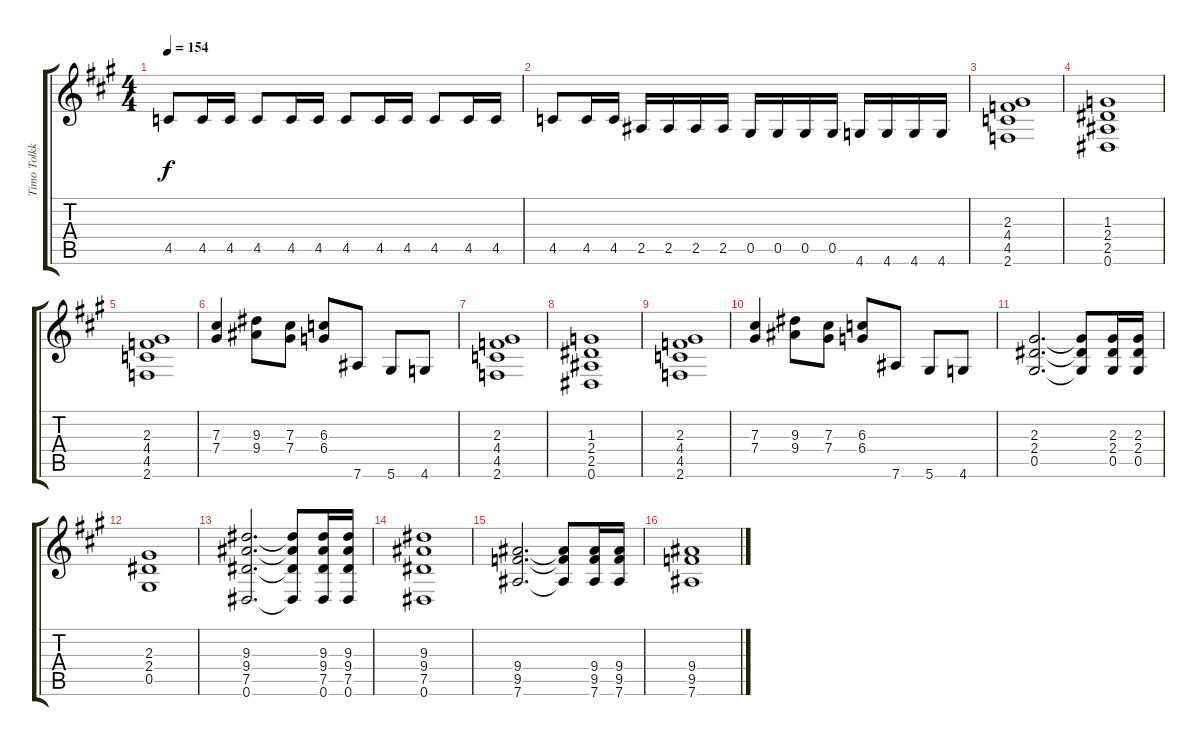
\track ("Timo Tolkki I" "Timo Tolkk") {instrument distortionguitar}
\staff {score tabs}
\tuning (Eb4 Bb3 Gb3 Db3 Ab2 Eb2) {hide}
\ts (4 4)
\tempo 154
\clef g2
\ks a
4.5.8{dy f} 4.5.16 4.5.16 4.5.8 4.5.16 4.5.16 4.5.8 4.5.16 4.5.16 4.5.8 4.5.16 4.5.16 |
4.5.8 4.5.16 4.5.16 2.5.16 2.5.16 2.5.16 2.5.16 0.5.16 0.5.16 0.5.16 0.5.16 4.6.16 4.6.16 4.6.16 4.6.16 |
(2.3 4.4 4.5 2.6).1 |
(1.3 2.4 2.5 0.6).1 |
(2.3 4.4 4.5 2.6).1 |
(7.3 7.4).4 (9.3 9.4).8 (7.3 7.4).8 (6.3 6.4).8 7.6.8 5.6.8 4.6.8 |
(2.3 4.4 4.5 2.6).1 |
(1.3 2.4 2.5 0.6).1 |
(2.3 4.4 4.5 2.6).1 |
(7.3 7.4).4 (9.3 9.4).8 (7.3 7.4).8 (6.3 6.4).8 7.6.8 5.6.8 4.6.8 |
(2.3 2.4 0.5).2{d} (2.3{t} 2.4{t} 0.5{t}).8 (2.3 2.4 0.5).16 (2.3 2.4 0.5).16 |
(2.3 2.4 0.5).1 |
(9.3 9.4 7.5 0.6).2{d} (9.3{t} 9.4{t} 7.5{t} 0.6{t}).8 (9.3 9.4 7.5 0.6).16 (9.3 9.4 7.5 0.6).16 |
(9.3 9.4 7.5 0.6).1 |
(9.4 9.5 7.6).2{d} (9.4{t} 9.5{t} 7.6{t}).8 (9.4 9.5 7.6).16 (9.4 9.5 7.6).16 |
(9.4 9.5 7.6).1
